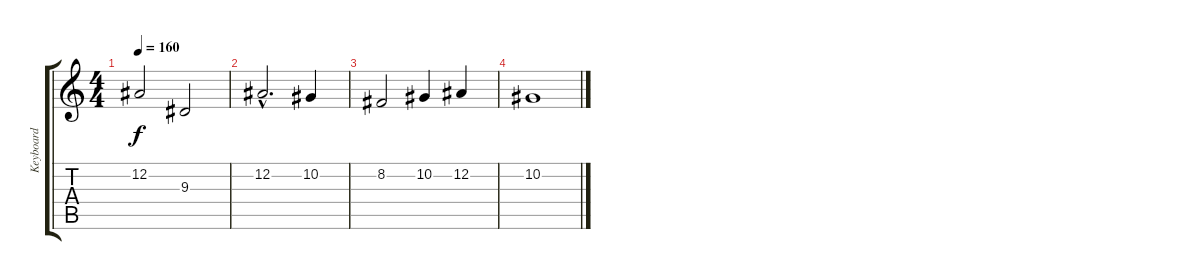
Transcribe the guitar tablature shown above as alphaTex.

\track ("Keyboard" "Keyboard") {instrument brasssection}
\staff {score tabs}
\tuning (Eb4 Bb3 Gb3 Db3 Ab2 Eb2) {hide}
\ts (4 4)
\tempo 160
\clef g2
\ks c
12.2.2{dy f} 9.3.2 |
12.2{hac}.2{d} 10.2.4 |
8.2.2 10.2.4 12.2.4 |
10.2.1
